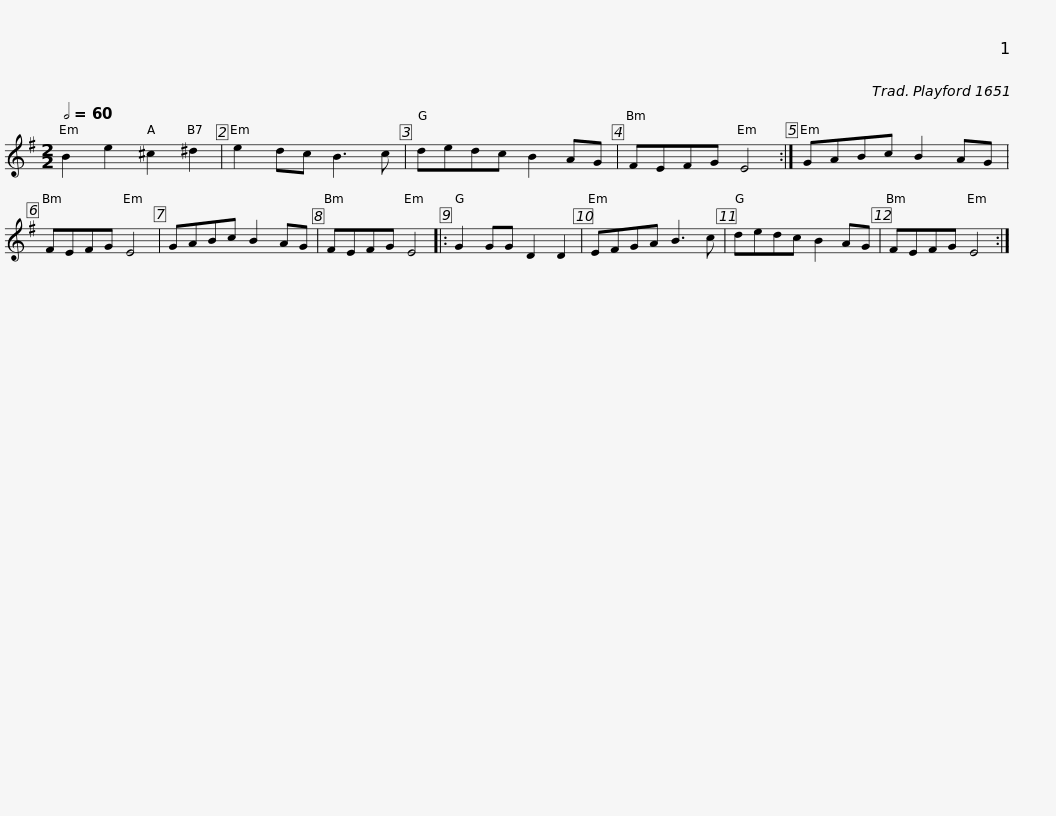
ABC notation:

X:1
L:1/8
Q:1/2=60
M:2/2
I:linebreak $
K:Emin
V:1 treble
V:1
 B2 e2 ^c2 ^d2 | e2 dc B3 c | dedc B2 AG | FEFG E4 :| GABc B2 AG | %5
 FEFG E4 | GABc B2 AG |$ FEFG E4 |: G2 GG D2 D2 | EFGA B3 c | %10
 dedc B2 AG | FEFG E4 :| %12
